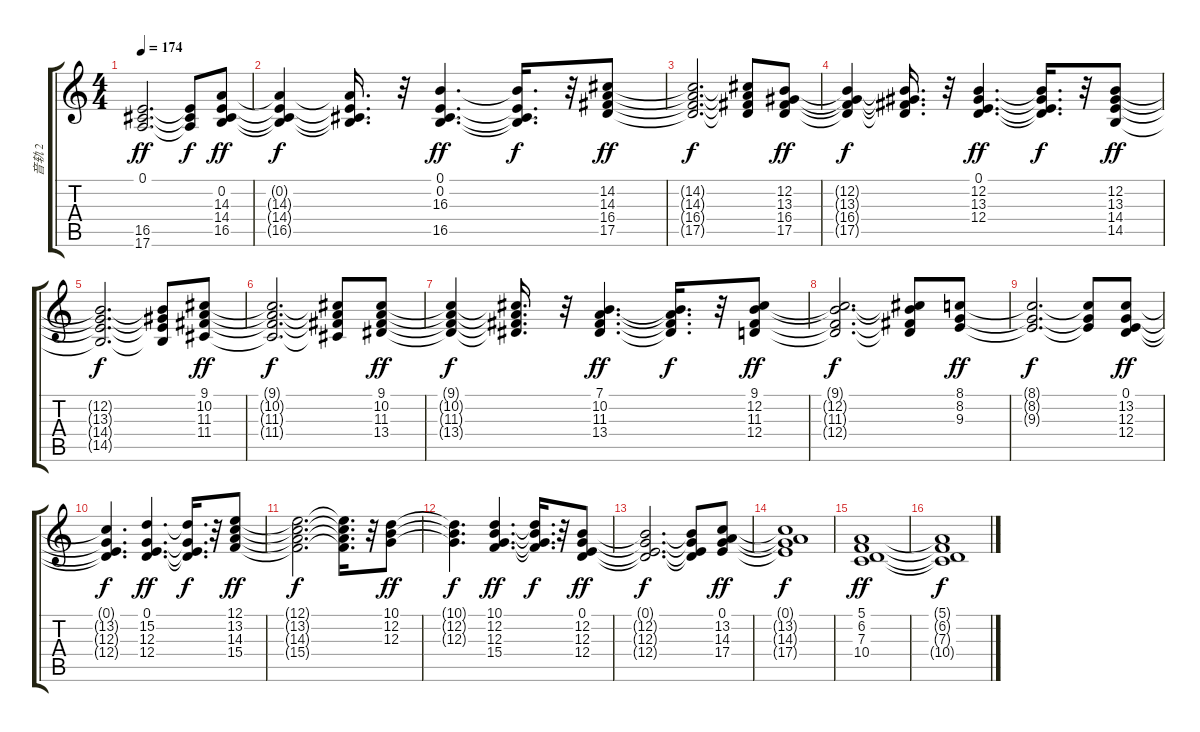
\track ("音轨 2" "音轨 2") {instrument lead2sawtooth}
\staff {score tabs}
\tuning (E4 B3 G3 D3 A2 E2) {hide}
\ts (4 4)
\tempo 174
\clef g2
\ks c
(0.1 16.5 17.6).2{d dy ff} (0.1{t} 16.5{t} 17.6{t}).8{dy f} (0.2 14.3 14.4 16.5).8{dy ff} |
(0.2{t} 14.3{t} 14.4{t} 16.5{t}).4{dy f} (0.2{t} 14.3{t} 14.4{t} 16.5{t}).16{d} r.32 (0.1 0.2 16.3 16.5).4{d dy ff} (0.1{t} 0.2{t} 16.3{t} 16.5{t}).16{d dy f} r.32 (14.2 14.3 16.4 17.5).8{dy ff} |
(14.2{t} 14.3{t} 16.4{t} 17.5{t}).2{d dy f} (14.2{t} 14.3{t} 16.4{t} 17.5{t}).8 (12.2 13.3 16.4 17.5).8{dy ff} |
(12.2{t} 13.3{t} 16.4{t} 17.5{t}).4{dy f} (12.2{t} 13.3{t} 16.4{t} 17.5{t}).16{d} r.32 (0.1 12.2 13.3 12.4).4{d dy ff} (0.1{t} 12.2{t} 13.3{t} 12.4{t}).16{d dy f} r.32 (12.2 13.3 14.4 14.5).8{dy ff} |
(12.2{t} 13.3{t} 14.4{t} 14.5{t}).2{d dy f} (12.2{t} 13.3{t} 14.4{t} 14.5{t}).8 (9.1 10.2 11.3 11.4).8{dy ff} |
(9.1{t} 10.2{t} 11.3{t} 11.4{t}).2{d dy f} (9.1{t} 10.2{t} 11.3{t} 11.4{t}).8 (9.1 10.2 11.3 13.4).8{dy ff} |
(9.1{t} 10.2{t} 11.3{t} 13.4{t}).4{dy f} (9.1{t} 10.2{t} 11.3{t} 13.4{t}).16{d} r.32 (7.1 10.2 11.3 13.4).4{d dy ff} (7.1{t} 10.2{t} 11.3{t} 13.4{t}).16{d dy f} r.32 (9.1 12.2 11.3 12.4).8{dy ff} |
(9.1{t} 12.2{t} 11.3{t} 12.4{t}).2{d dy f} (9.1{t} 12.2{t} 11.3{t} 12.4{t}).8 (8.1 8.2 9.3).8{dy ff} |
(8.1{t} 8.2{t} 9.3{t}).2{d dy f} (8.1{t} 8.2{t} 9.3{t}).8 (0.1 13.2 12.3 12.4).8{dy ff} |
(0.1{t} 13.2{t} 12.3{t} 12.4{t}).4{d dy f} (0.1 15.2 12.3 12.4).4{d dy ff} (0.1{t} 15.2{t} 12.3{t} 12.4{t}).16{d dy f} r.32 (12.1 13.2 14.3 15.4).8{dy ff} |
(12.1{t} 13.2{t} 14.3{t} 15.4{t}).2{d dy f} (12.1{t} 13.2{t} 14.3{t} 15.4{t}).16{d} r.32 (10.1 12.2 12.3).8{dy ff} |
(10.1{t} 12.2{t} 12.3{t}).4{d dy f} (10.1 12.2 12.3 15.4).4{d dy ff} (10.1{t} 12.2{t} 12.3{t} 15.4{t}).16{d dy f} r.32 (0.1 12.2 12.3 12.4).8{dy ff} |
(0.1{t} 12.2{t} 12.3{t} 12.4{t}).2{d dy f} (0.1{t} 12.2{t} 12.3{t} 12.4{t}).8 (0.1 13.2 14.3 17.4).8{dy ff} |
(0.1{t} 13.2{t} 14.3{t} 17.4{t}).1{dy f} |
(5.1 6.2 7.3 10.4).1{dy ff} |
(5.1{t} 6.2{t} 7.3{t} 10.4{t}).1{dy f}
